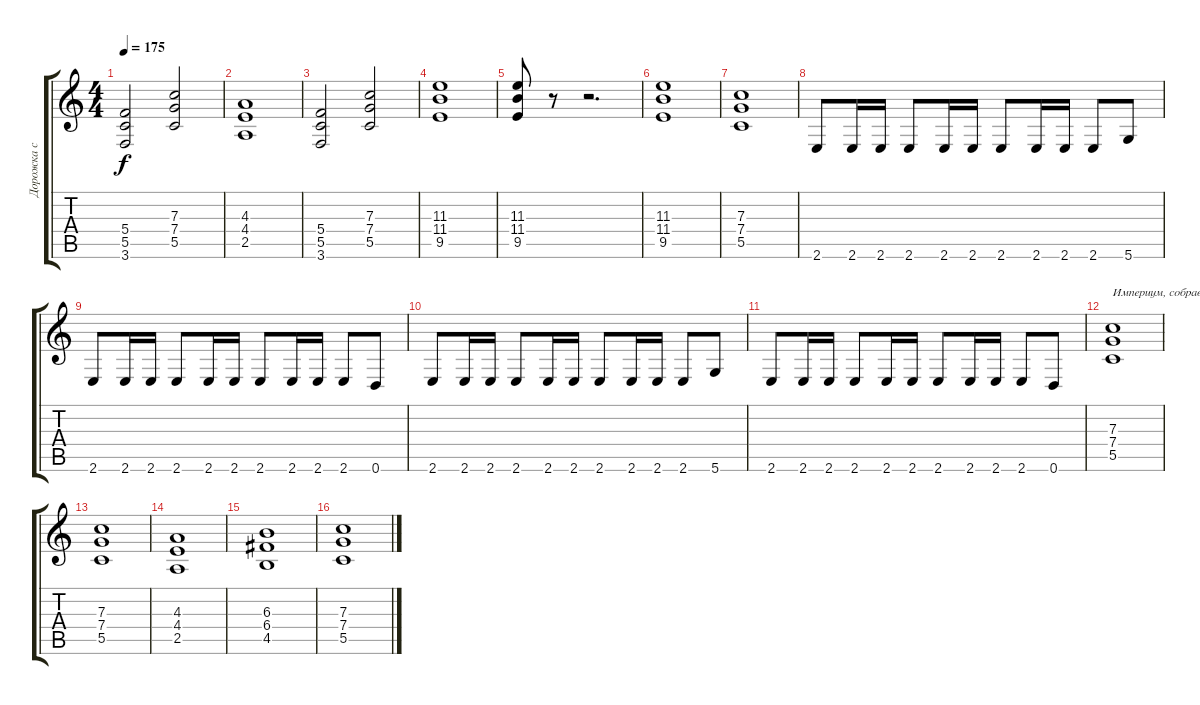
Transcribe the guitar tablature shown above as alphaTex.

\track ("Дорожка c ВОКАЛОМ" "Дорожка c ") {instrument acousticguitarsteel}
\staff {score tabs}
\tuning (D4 A3 F3 C3 G2 D2) {hide}
\ts (4 4)
\tempo 175
\clef g2
\ks c
(5.4 5.5 3.6).2{dy f} (7.3 7.4 5.5).2 |
(4.3 4.4 2.5).1 |
(5.4 5.5 3.6).2 (7.3 7.4 5.5).2 |
(11.3 11.4 9.5).1 |
(11.3 11.4 9.5).8 r.8 r.2{d} |
(11.3 11.4 9.5).1 |
(7.3 7.4 5.5).1 |
2.6.8 2.6.16 2.6.16 2.6.8 2.6.16 2.6.16 2.6.8 2.6.16 2.6.16 2.6.8 5.6.8 |
2.6.8 2.6.16 2.6.16 2.6.8 2.6.16 2.6.16 2.6.8 2.6.16 2.6.16 2.6.8 0.6.8 |
2.6.8 2.6.16 2.6.16 2.6.8 2.6.16 2.6.16 2.6.8 2.6.16 2.6.16 2.6.8 5.6.8 |
2.6.8 2.6.16 2.6.16 2.6.8 2.6.16 2.6.16 2.6.8 2.6.16 2.6.16 2.6.8 0.6.8 |
(7.3 7.4 5.5).1{txt "Империум, собравши силы, армады врага разгромил"} |
(7.3 7.4 5.5).1 |
(4.3 4.4 2.5).1 |
(6.3 6.4 4.5).1 |
(7.3 7.4 5.5).1
